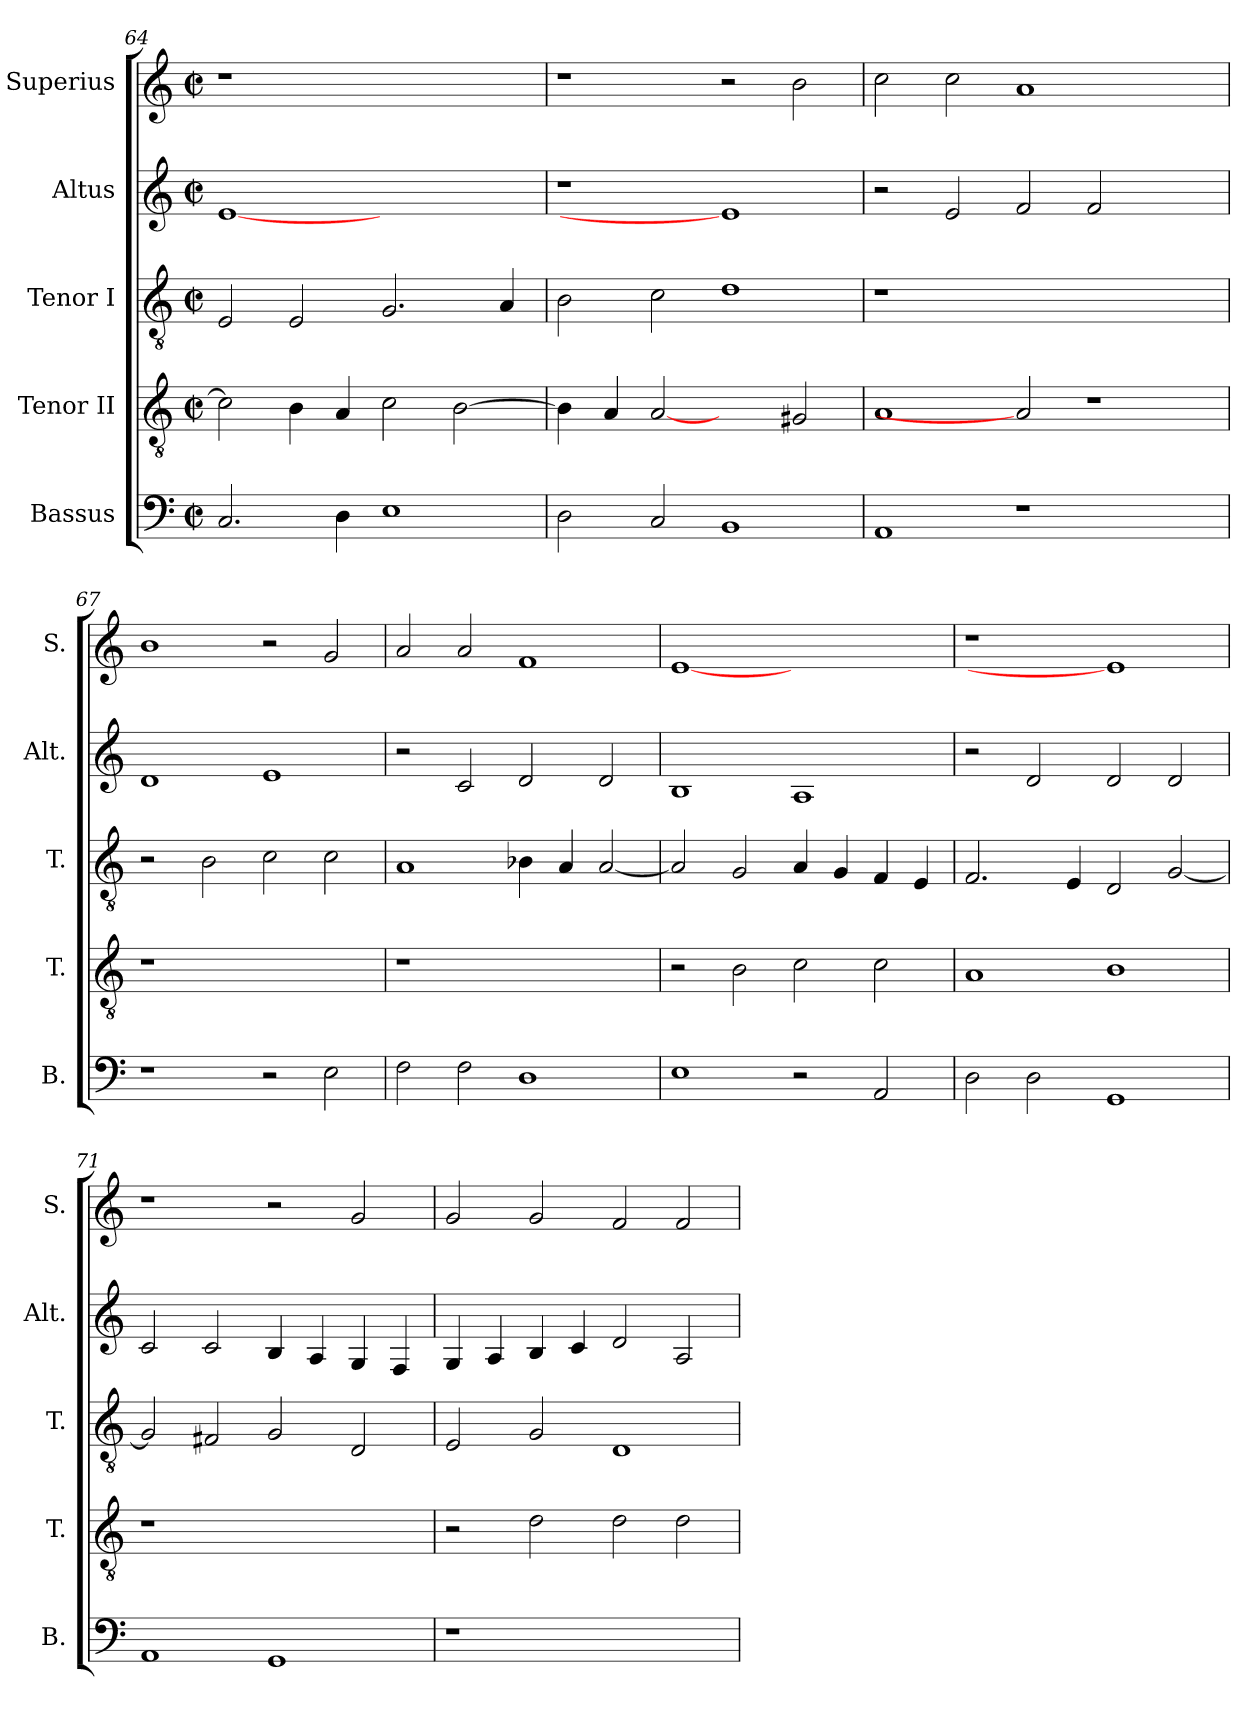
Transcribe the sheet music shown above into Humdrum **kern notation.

**kern	**kern	**kern	**kern	**kern
*part5	*part4	*part3	*part2	*part1
*staff5	*staff4	*staff3	*staff2	*staff1
*I"Bassus	*I"Tenor II	*I"Tenor I	*I"Altus	*I"Superius
*I'B.	*I'T.	*I'T.	*I'Alt.	*I'S.
*clefF4	*clefGv2	*clefGv2	*clefG2	*clefG2
*	*ITrd7c12	*ITrd7c12	*	*
*k[]	*k[]	*k[]	*k[]	*k[]
*C:	*C:	*C:	*C:	*C:
*M2/2	*M2/2	*M2/2	*M2/2	*M2/2
*met(c|)	*met(c|)	*met(c|)	*met(c|)	*met(c|)
=64	=64	=64	=64	=64
!	!	!	!	!LO:N:vis=1
2.Ci/	2Ci\]	2EEi/	[1ei	1r
.	4BBi\	2EEi/	.	.
4Di\	4AAi/	.	.	.
1Ei	2Ci\	2.GGi/	1ryy	1ryy
.	[>2BBi\	.	.	.
.	.	4AAi/	.	.
!!LO:LB:g=z
=65	=65	=65	=65	=65
!	!	!	!LO:N:vis=1	!
2Di\	4BBi\]	2BBi\	1r	1r
.	4AAi/	.	.	.
2Ci/	[2AAi	2Ci\	.	.
1BBi	2ryy	1Di	1ei]	2r
.	2GG#Xi/	.	.	2bi\
=66	=66	=66	=66	=66
!	!	!LO:N:vis=1	!	!
1AAi	1AAi	1r	2r	2cci\
.	.	.	2ei/	2cci\
1r	2AAi]	1.ryy	2fi/	1ai
.	1r	.	2fi/	.
2ryy	.	.	2ryy	2ryy
=67	=67	=67	=67	=67
!	!LO:N:vis=1	!	!	!
1r	1r	2r	1di	1bi
.	.	2BBi\	.	.
2r	1ryy	2Ci\	1ei	2r
2Ei\	.	2Ci\	.	2gi/
=68	=68	=68	=68	=68
!	!LO:N:vis=1	!	!	!
2Fi\	1r	1AAi	2r	2ai/
2Fi\	.	.	2ci/	2ai/
1Di	1ryy	4BB-Xi\	2di/	1fi
.	.	4AAi/	.	.
.	.	[<2AAi/	2di/	.
=69	=69	=69	=69	=69
1Ei	2r	2AAi/]	1Bi	[1ei
.	2BBi\	2GGi/	.	.
2r	2Ci\	4AAi/	1Ai	1ryy
.	.	4GGi/	.	.
2AAi/	2Ci\	4FFi/	.	.
.	.	4EEi/	.	.
!!LO:PB:g=z
=70	=70	=70	=70	=70
!	!	!	!	!LO:N:vis=1
2Di\	1AAi	2.FFi/	2r	1r
2Di\	.	.	2di/	.
.	.	4EEi/	.	.
1GGi	1BBi	2DDi/	2di/	1ei]
.	.	[<2GGi/	2di/	.
=71	=71	=71	=71	=71
!	!LO:N:vis=1	!	!	!
1AAi	1r	2GGi/]	2ci/	1r
.	.	2FF#Xi/	2ci/	.
1GGi	1ryy	2GGi/	4Bi/	2r
.	.	.	4Ai/	.
.	.	2DDi/	4Gi/	2gi/
.	.	.	4Fi/	.
=72	=72	=72	=72	=72
!LO:N:vis=1	!	!	!	!
1r	2r	2EEi/	4Gi/	2gi/
.	.	.	4Ai/	.
.	2Di\	2GGi/	4Bi/	2gi/
.	.	.	4ci/	.
1ryy	2Di\	1DDi	2di/	2fi/
.	2Di\	.	2Ai/	2fi/
=	=	=	=	=
*-	*-	*-	*-	*-
